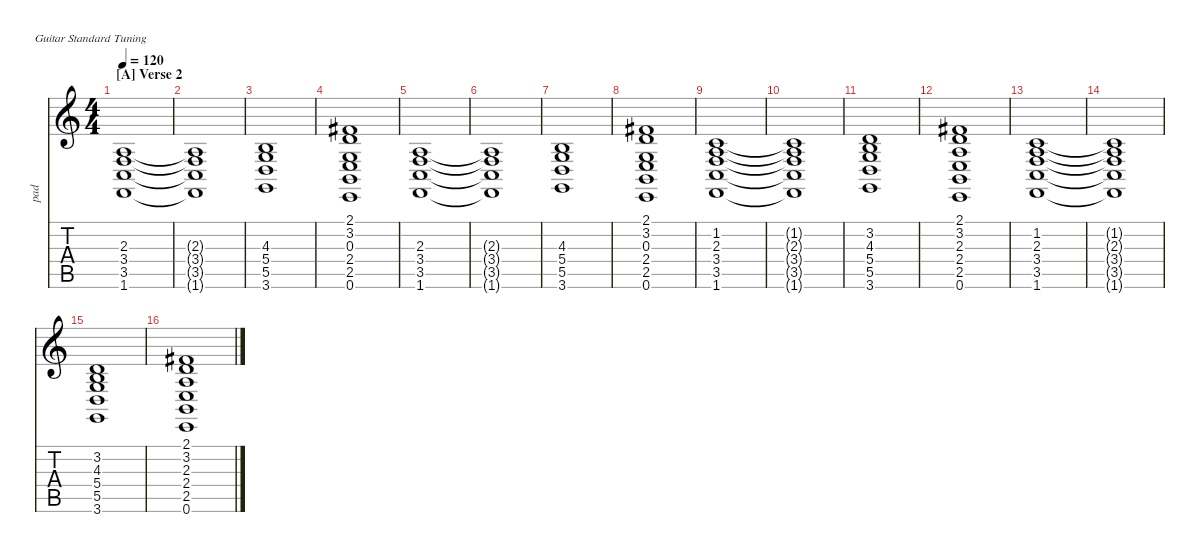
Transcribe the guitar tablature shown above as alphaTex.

\defaultSystemsLayout 4
\hideDynamics
\bracketExtendMode nobrackets
\track ("Pad" "pad") {instrument pad2warm}
\staff {score tabs}
\tuning (E4 B3 G3 D3 A2 E2)
\ts (4 4)
\section ("A" "Verse 2")
\tempo 120
\clef g2
\ks c
(2.3 3.4 3.5 1.6).1{dy mf} |
(1.6{t} 3.5{t} 3.4{t} 2.3{t}).1 |
(4.3 5.4 5.5 3.6).1 |
(0.6 2.5 2.4 0.3 2.1{acc #} 3.2).1 |
(2.3 3.4 3.5 1.6).1 |
(1.6{t} 3.5{t} 3.4{t} 2.3{t}).1 |
(4.3 5.5 5.4 3.6).1 |
(0.6 2.5 2.4 0.3 3.2 2.1{acc #}).1 |
(1.6 3.5 3.4 2.3 1.2).1 |
(2.3{t} 3.4{t} 3.5{t} 1.6{t} 1.2{t}).1 |
(5.5 5.4 4.3 3.2 3.6).1 |
(3.2 2.3 2.4 2.5 0.6 2.1{acc #}).1 |
(1.6 3.5 3.4 2.3 1.2).1 |
(2.3{t} 3.4{t} 3.5{t} 1.6{t} 1.2{t}).1 |
(5.5 5.4 4.3 3.2 3.6).1 |
(3.2 2.3 2.4 2.5 0.6 2.1{acc #}).1
